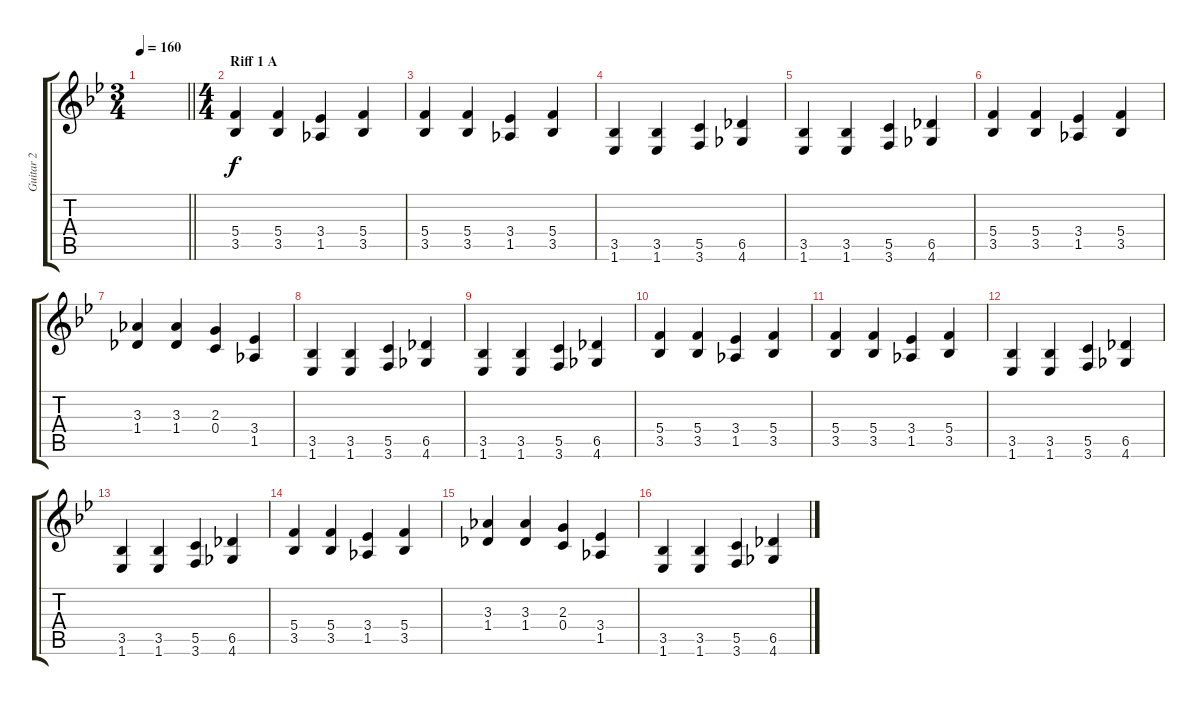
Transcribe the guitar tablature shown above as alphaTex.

\track ("Guitar 2" "Guitar 2") {instrument distortionguitar}
\staff {score tabs}
\tuning (D4 A3 F3 C3 G2 D2) {hide}
\ts (3 4)
\tempo 160
\clef g2
\barLineRight lightlight
\ks bb
|
\ts (4 4)
\section ("" "Riff 1 A")
(5.4 3.5).4 (5.4 3.5).4 (3.4 1.5).4 (5.4 3.5).4 |
(5.4 3.5).4 (5.4 3.5).4 (3.4 1.5).4 (5.4 3.5).4 |
(3.5 1.6).4 (3.5 1.6).4 (5.5 3.6).4 (6.5 4.6).4 |
(3.5 1.6).4 (3.5 1.6).4 (5.5 3.6).4 (6.5 4.6).4 |
(5.4 3.5).4 (5.4 3.5).4 (3.4 1.5).4 (5.4 3.5).4 |
(3.3 1.4).4 (3.3 1.4).4 (2.3 0.4).4 (3.4 1.5).4 |
(3.5 1.6).4 (3.5 1.6).4 (5.5 3.6).4 (6.5 4.6).4 |
(3.5 1.6).4 (3.5 1.6).4 (5.5 3.6).4 (6.5 4.6).4 |
(5.4 3.5).4 (5.4 3.5).4 (3.4 1.5).4 (5.4 3.5).4 |
(5.4 3.5).4 (5.4 3.5).4 (3.4 1.5).4 (5.4 3.5).4 |
(3.5 1.6).4 (3.5 1.6).4 (5.5 3.6).4 (6.5 4.6).4 |
(3.5 1.6).4 (3.5 1.6).4 (5.5 3.6).4 (6.5 4.6).4 |
(5.4 3.5).4 (5.4 3.5).4 (3.4 1.5).4 (5.4 3.5).4 |
(3.3 1.4).4 (3.3 1.4).4 (2.3 0.4).4 (3.4 1.5).4 |
(3.5 1.6).4 (3.5 1.6).4 (5.5 3.6).4 (6.5 4.6).4
